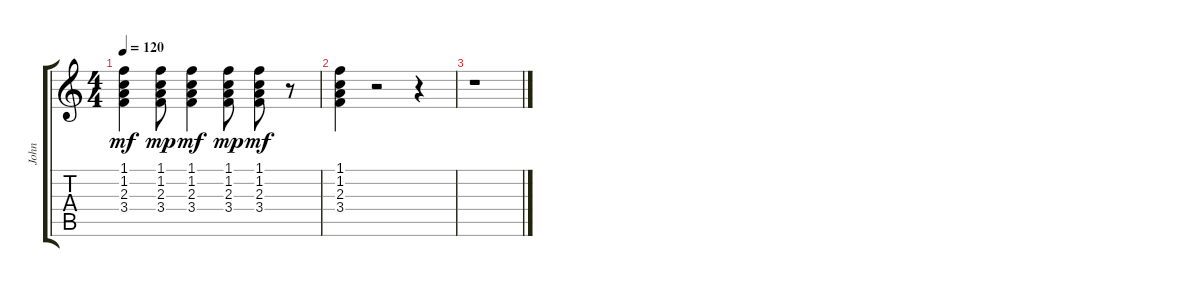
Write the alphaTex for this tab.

\track ("John" "John") {instrument acousticguitarnylon}
\staff {score tabs}
\tuning (E4 B3 G3 D3 A2 E2) {hide}
\ts (4 4)
\tempo 120
\clef g2
\ks c
(1.1 1.2 2.3 3.4).4{dy mf} (1.1 1.2 2.3 3.4).8{dy mp} (1.1 1.2 2.3 3.4).4{dy mf} (1.1 1.2 2.3 3.4).8{dy mp} (1.1 1.2 2.3 3.4).8{dy mf} r.8 |
(1.1 1.2 2.3 3.4).4 r.2 r.4 |
r.1
